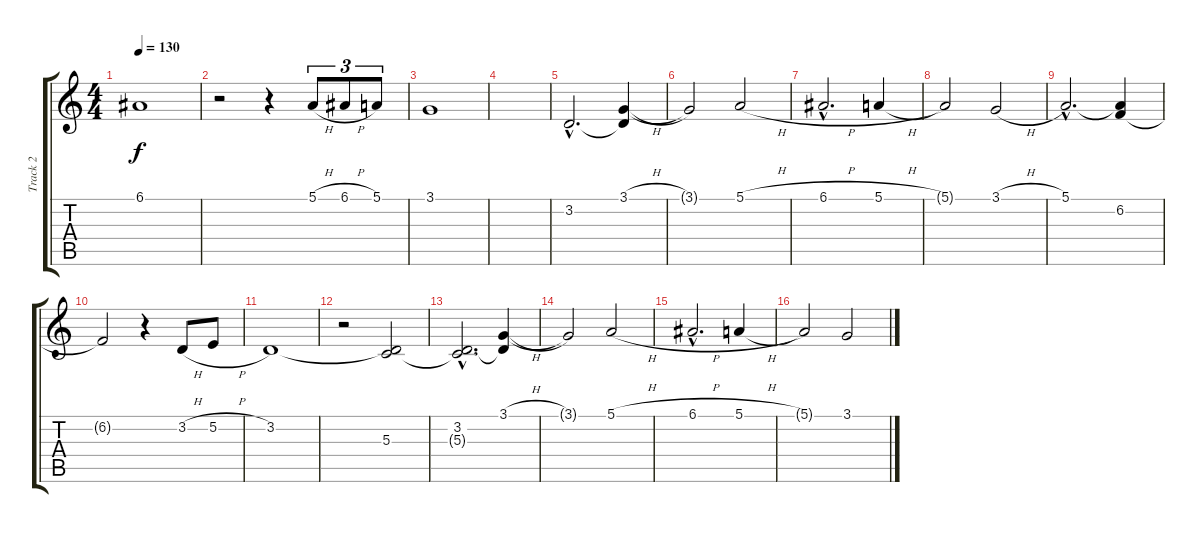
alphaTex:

\track ("Track 2" "Track 2") {instrument acousticgrandpiano}
\staff {score tabs}
\tuning (E4 B3 G3 D3 A2 E2) {hide}
\ts (4 4)
\tempo 130
\clef g2
\ks c
6.1.1{dy f} |
r.2 r.4 5.1{h}.8{tu (3 2)} 6.1{h}.8{tu (3 2)} 5.1.8{tu (3 2)} |
3.1.1 |
|
3.2{hac}.2{d} (3.1{h} 3.2{t}).4 |
3.1{t}.2 5.1{h}.2 |
6.1{h hac}.2{d} 5.1{h}.4 |
5.1{t}.2 3.1{h}.2 |
5.1{hac}.2{d} (5.1{t} 6.2).4 |
6.2{t}.2 r.4 3.2{h}.8 5.2{h}.8 |
3.2.1 |
r.2 (3.2{t} 5.3).2 |
(3.2{hac} 5.3{hac t}).2{d} (3.1{h} 3.2{t}).4 |
3.1{t}.2 5.1{h}.2 |
6.1{h hac}.2{d} 5.1{h}.4 |
5.1{t}.2 3.1{h}.2
